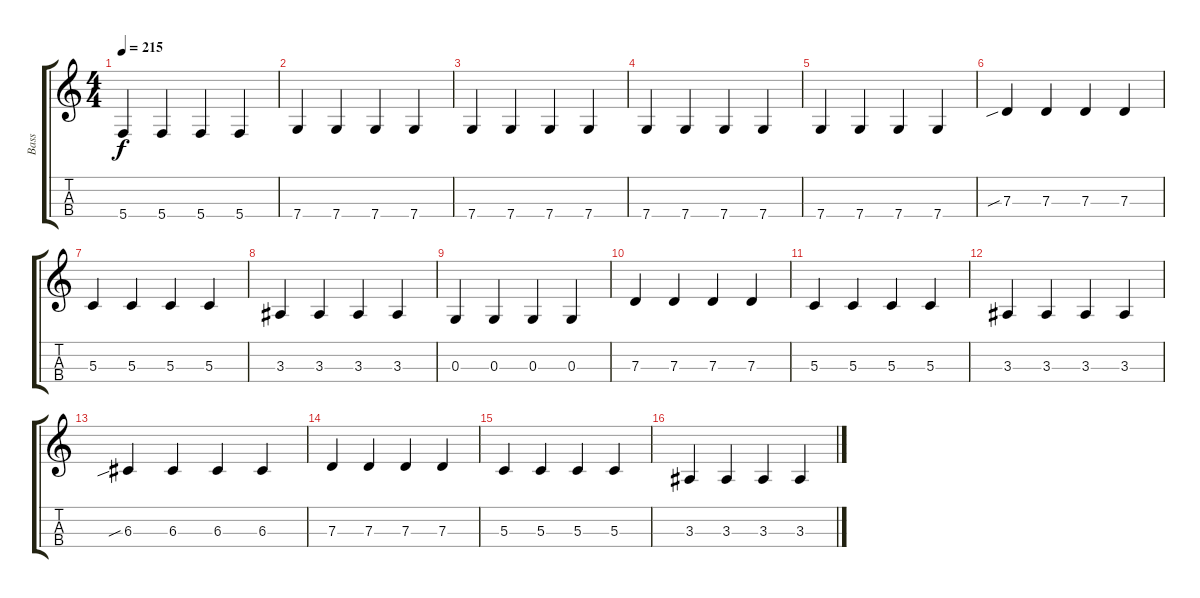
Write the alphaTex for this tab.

\track ("Bass" "Bass") {instrument electricbassfinger}
\staff {score tabs}
\tuning (G3 C3 G2 C2) {hide}
\ts (4 4)
\tempo 215
\clef g2
\ks c
5.4.4{dy f} 5.4.4 5.4.4 5.4.4 |
7.4.4 7.4.4 7.4.4 7.4.4 |
7.4.4 7.4.4 7.4.4 7.4.4 |
7.4.4 7.4.4 7.4.4 7.4.4 |
7.4.4 7.4.4 7.4.4 7.4.4 |
7.3{sib}.4 7.3.4 7.3.4 7.3.4 |
5.3.4 5.3.4 5.3.4 5.3.4 |
3.3.4 3.3.4 3.3.4 3.3.4 |
0.3.4 0.3.4 0.3.4 0.3.4 |
7.3.4 7.3.4 7.3.4 7.3.4 |
5.3.4 5.3.4 5.3.4 5.3.4 |
3.3.4 3.3.4 3.3.4 3.3.4 |
6.3{sib}.4 6.3.4 6.3.4 6.3.4 |
7.3.4 7.3.4 7.3.4 7.3.4 |
5.3.4 5.3.4 5.3.4 5.3.4 |
3.3.4 3.3.4 3.3.4 3.3.4
